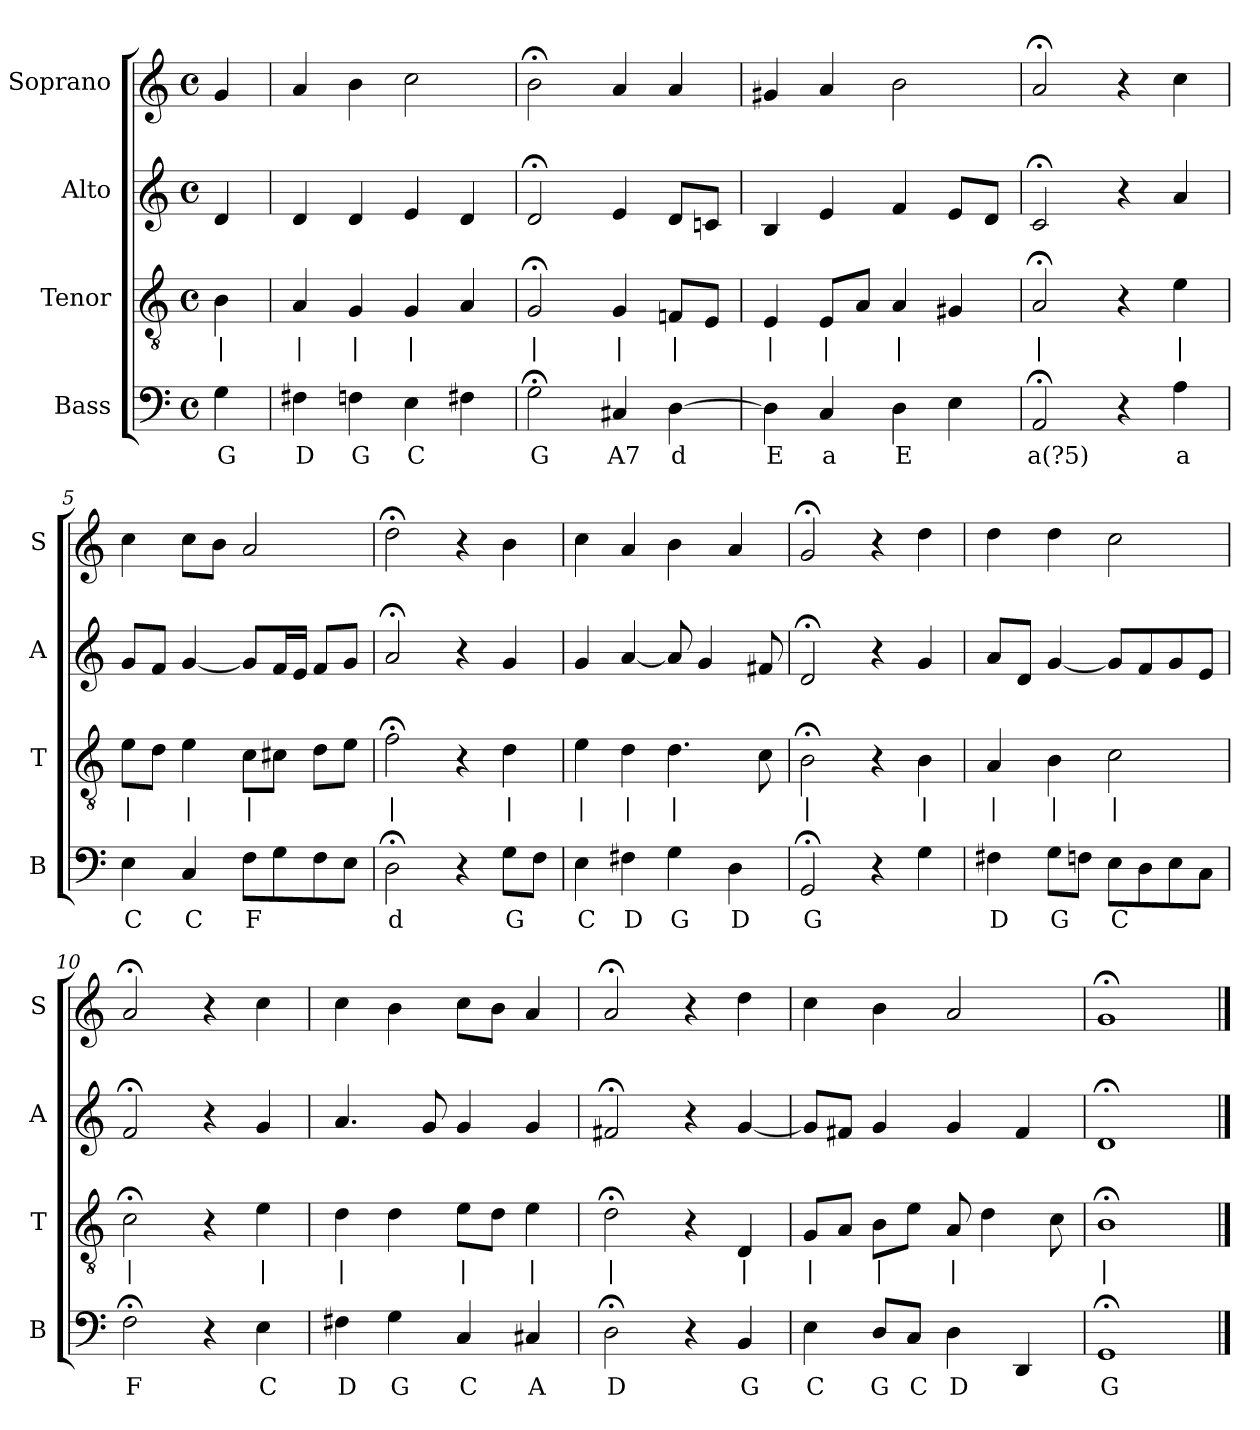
**kern	**text	**kern	**text	**kern	**kern
*part4	*part4	*part3	*part3	*part2	*part1
*staff4	*staff4	*staff3	*staff3	*staff2	*staff1
*I"Bass	*	*I"Tenor	*	*I"Alto	*I"Soprano
*I'B	*	*I'T	*	*I'A	*I'S
*clefF4	*	*clefGv2	*	*clefG2	*clefG2
*k[]	*	*k[]	*	*k[]	*k[]
*G:mix	*	*G:mix	*	*G:mix	*G:mix
*M4/4	*	*M4/4	*	*M4/4	*M4/4
*met(c)	*	*met(c)	*	*met(c)	*met(c)
*MM100	*	*MM100	*	*MM100	*MM100
=	=	=	=	=	=
4G	G	4B	|	4d	4g
=1	=1	=1	=1	=1	=1
4F#X	D	4A	|	4d	4a
4Fn	G	4G	|	4d	4b
4E	C	4G	|	4e	2cc
4F#X	.	4A	.	4d	.
=2	=2	=2	=2	=2	=2
2G;<	G	2G;<	|	2d;<	2b;<
4C#X	A7	4G	|	4e	4a
[4D	d	8FnL	|	8dL	4a
.	.	8EJ	.	8cnJ	.
=3	=3	=3	=3	=3	=3
4D]	E	4E	|	4B	4g#X
4C	a	8EL	|	4e	4a
.	.	8AJ	.	.	.
4D	E	4A	|	4f	2b
4E	.	4G#X	.	8eL	.
.	.	.	.	8dJ	.
=4	=4	=4	=4	=4	=4
2AA;<	a(?5)	2A;<	|	2c;<	2a;<
4r	.	4r	.	4r	4r
4A	a	4e	|	4a	4cc
=5	=5	=5	=5	=5	=5
4E	C	8eL	|	8gL	4cc
.	.	8dJ	.	8fJ	.
4C	C	4e	|	[4g	8ccL
.	.	.	.	.	8bJ
8FL	F	8cL	|	8gL]	2a
8G	.	8c#XJ	.	16fL	.
.	.	.	.	16eJJ	.
8F	.	8dL	.	8fL	.
8EJ	.	8eJ	.	8gJ	.
=6	=6	=6	=6	=6	=6
2D;<	d	2f;<	|	2a;<	2dd;<
4r	.	4r	.	4r	4r
8GL	G	4d	|	4g	4b
8FJ	.	.	.	.	.
=7	=7	=7	=7	=7	=7
4E	C	4e	|	4g	4cc
4F#X	D	4d	|	[4a	4a
4G	G	4.d	|	8a]	4b
.	.	.	.	4g	.
4D	D	.	.	.	4a
.	.	8c	.	8f#X	.
=8	=8	=8	=8	=8	=8
2GG;<	G	2B;<	|	2d;<	2g;<
4r	.	4r	.	4r	4r
4G	.	4B	|	4g	4dd
=9	=9	=9	=9	=9	=9
4F#X	D	4A	|	8aL	4dd
.	.	.	.	8dJ	.
8GL	G	4B	|	[4g	4dd
8FnJ	.	.	.	.	.
8EL	C	2c	|	8gL]	2cc
8D	.	.	.	8f	.
8E	.	.	.	8g	.
8CJ	.	.	.	8eJ	.
=10	=10	=10	=10	=10	=10
2F;<	F	2c;<	|	2f;<	2a;<
4r	.	4r	.	4r	4r
4E	C	4e	|	4g	4cc
=11	=11	=11	=11	=11	=11
4F#X	D	4d	|	4.a	4cc
4G	G	4d	.	.	4b
.	.	.	.	8g	.
4C	C	8eL	|	4g	8ccL
.	.	8dJ	.	.	8bJ
4C#X	A	4e	|	4g	4a
=12	=12	=12	=12	=12	=12
2D;<	D	2d;<	|	2f#X;<	2a;<
4r	.	4r	.	4r	4r
4BB	G	4D	|	[4g	4dd
=13	=13	=13	=13	=13	=13
4E	C	8GL	|	8gL]	4cc
.	.	8AJ	.	8f#XJ	.
8DL	G	8BL	|	4g	4b
8CJ	C	8eJ	.	.	.
4D	D	8A	|	4g	2a
.	.	4d	.	.	.
4DD	.	.	.	4f#	.
.	.	8c	.	.	.
=14	=14	=14	=14	=14	=14
1GG;<	G	1B;<	|	1d;<	1g;<
==	==	==	==	==	==
*-	*-	*-	*-	*-	*-
